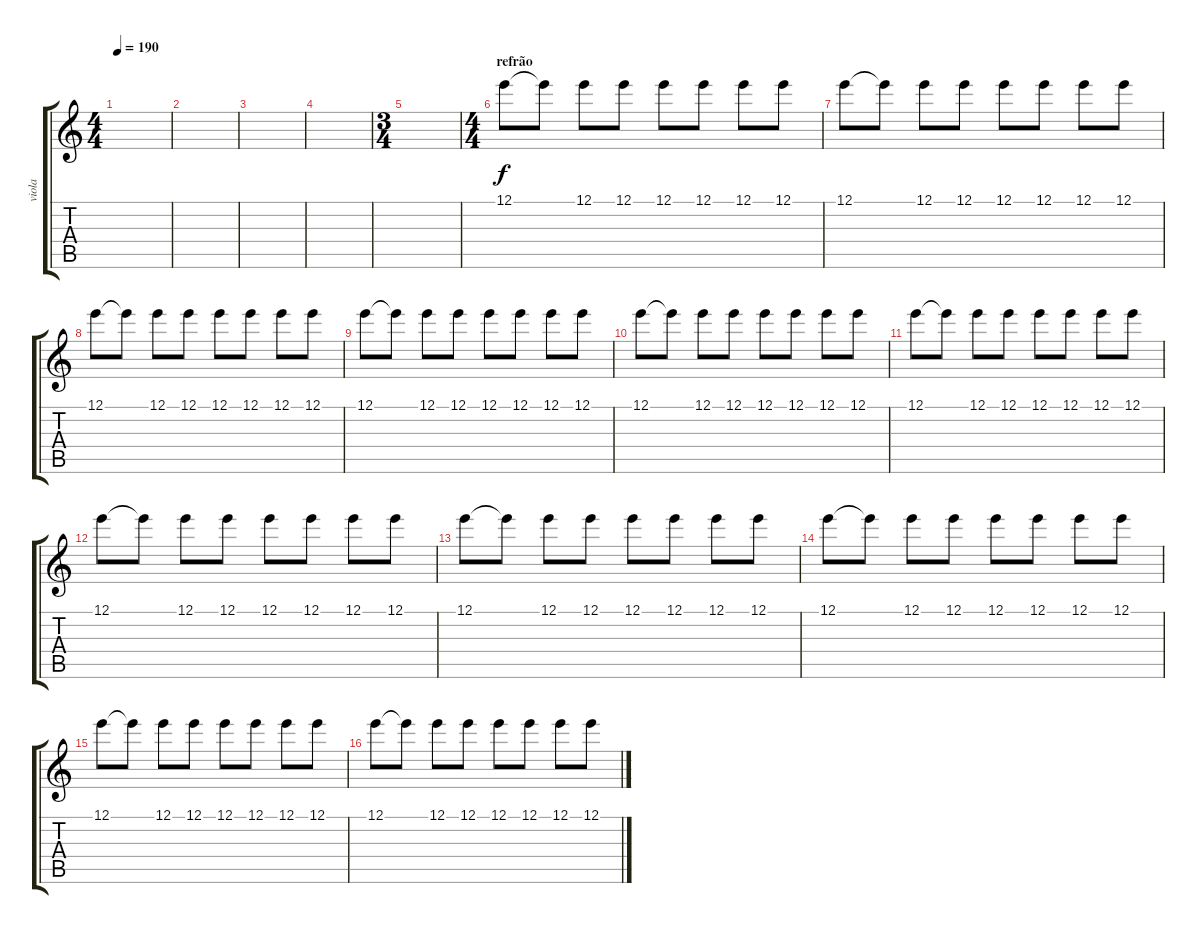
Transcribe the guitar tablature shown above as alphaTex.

\track ("viola" "viola") {instrument acousticguitarsteel}
\staff {score tabs}
\tuning (E4 B3 G3 D3 A2 E2) {hide}
\ts (4 4)
\tempo 190
\clef g2
\ks c
|
|
|
|
\ts (3 4)
|
\ts (4 4)
\section ("" "refrão")
12.1.8{volume 6 instrument overdrivenguitar} 12.1{t}.8 12.1.8 12.1.8 12.1.8 12.1.8 12.1.8 12.1.8 |
12.1.8 12.1{t}.8 12.1.8 12.1.8 12.1.8 12.1.8 12.1.8 12.1.8 |
12.1.8 12.1{t}.8 12.1.8 12.1.8 12.1.8 12.1.8 12.1.8 12.1.8 |
12.1.8 12.1{t}.8 12.1.8 12.1.8 12.1.8 12.1.8 12.1.8 12.1.8 |
12.1.8 12.1{t}.8 12.1.8 12.1.8 12.1.8 12.1.8 12.1.8 12.1.8 |
12.1.8 12.1{t}.8 12.1.8 12.1.8 12.1.8 12.1.8 12.1.8 12.1.8 |
12.1.8 12.1{t}.8 12.1.8 12.1.8 12.1.8 12.1.8 12.1.8 12.1.8 |
12.1.8 12.1{t}.8 12.1.8 12.1.8 12.1.8 12.1.8 12.1.8 12.1.8 |
12.1.8 12.1{t}.8 12.1.8 12.1.8 12.1.8 12.1.8 12.1.8 12.1.8 |
12.1.8 12.1{t}.8 12.1.8 12.1.8 12.1.8 12.1.8 12.1.8 12.1.8 |
12.1.8 12.1{t}.8 12.1.8 12.1.8 12.1.8 12.1.8 12.1.8 12.1.8
